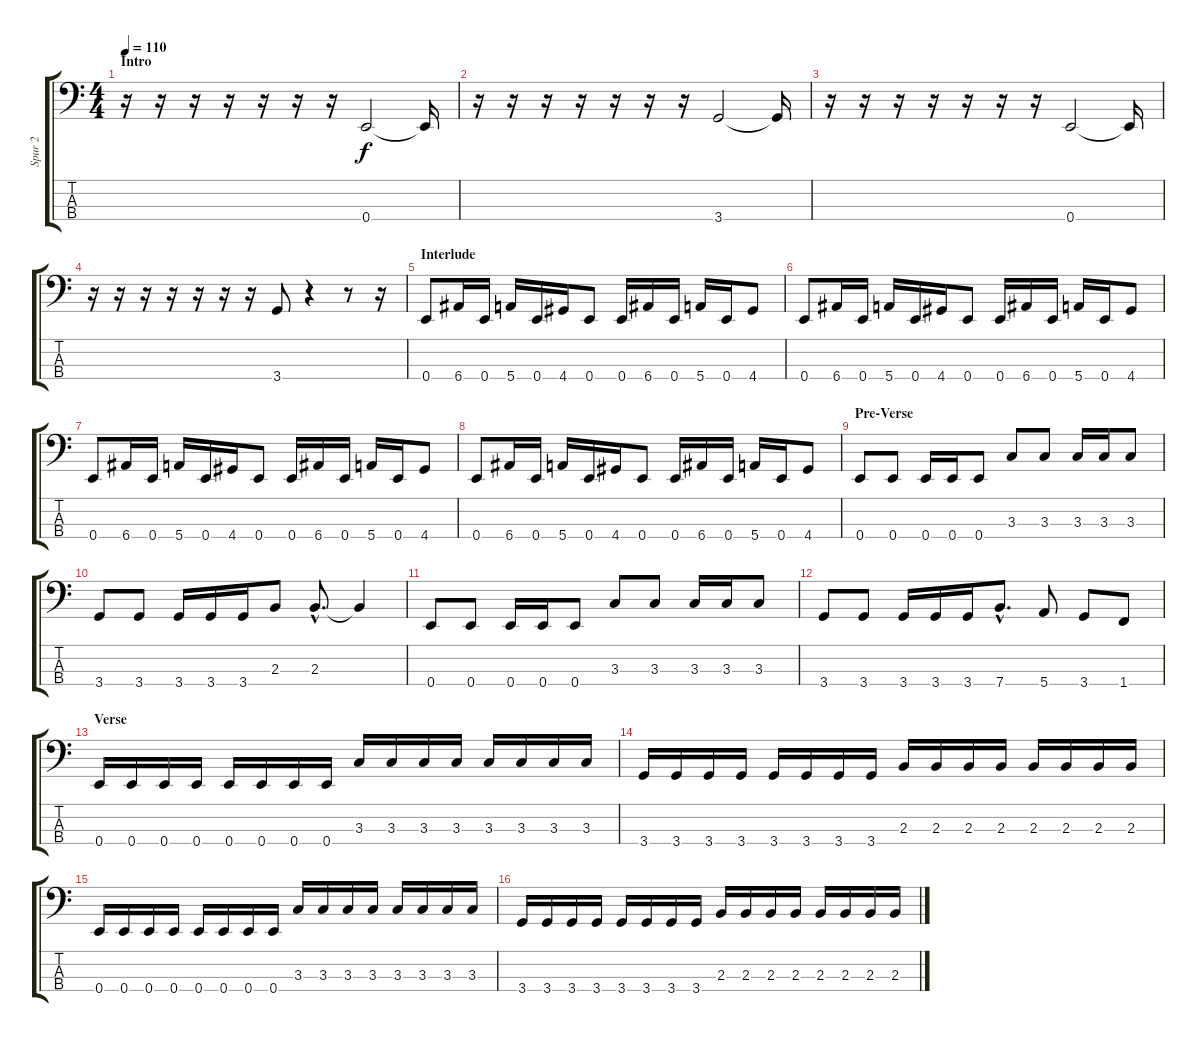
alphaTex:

\track ("Spur 2" "Spur 2") {instrument electricbasspick}
\staff {score tabs}
\tuning (G2 D2 A1 E1) {hide}
\ts (4 4)
\section ("" "Intro")
\tempo 110
\clef f4
\ks c
r.16{dy f instrument electricbasspick} r.16 r.16 r.16 r.16 r.16 r.16 0.4.2 0.4{t}.16 |
r.16 r.16 r.16 r.16 r.16 r.16 r.16 3.4.2 3.4{t}.16 |
r.16 r.16 r.16 r.16 r.16 r.16 r.16 0.4.2 0.4{t}.16 |
r.16 r.16 r.16 r.16 r.16 r.16 r.16 3.4.8 r.4 r.8 r.16 |
\section ("" "Interlude")
0.4.8 6.4.16 0.4.16 5.4.16 0.4.16 4.4.16 0.4.8 0.4.16 6.4.16 0.4.16 5.4.16 0.4.16 4.4.8 |
0.4.8 6.4.16 0.4.16 5.4.16 0.4.16 4.4.16 0.4.8 0.4.16 6.4.16 0.4.16 5.4.16 0.4.16 4.4.8 |
0.4.8 6.4.16 0.4.16 5.4.16 0.4.16 4.4.16 0.4.8 0.4.16 6.4.16 0.4.16 5.4.16 0.4.16 4.4.8 |
0.4.8 6.4.16 0.4.16 5.4.16 0.4.16 4.4.16 0.4.8 0.4.16 6.4.16 0.4.16 5.4.16 0.4.16 4.4.8 |
\section ("" "Pre-Verse")
0.4.8 0.4.8 0.4.16 0.4.16 0.4.8 3.3.8 3.3.8 3.3.16 3.3.16 3.3.8 |
3.4.8 3.4.8 3.4.16 3.4.16 3.4.16 2.3.8 2.3{hac}.8{d} 2.3{t}.4 |
0.4.8 0.4.8 0.4.16 0.4.16 0.4.8 3.3.8 3.3.8 3.3.16 3.3.16 3.3.8 |
3.4.8 3.4.8 3.4.16 3.4.16 3.4.16 7.4{hac}.8{d} 5.4.8 3.4.8 1.4.8 |
\section ("" "Verse")
0.4.16 0.4.16 0.4.16 0.4.16 0.4.16 0.4.16 0.4.16 0.4.16 3.3.16 3.3.16 3.3.16 3.3.16 3.3.16 3.3.16 3.3.16 3.3.16 |
3.4.16 3.4.16 3.4.16 3.4.16 3.4.16 3.4.16 3.4.16 3.4.16 2.3.16 2.3.16 2.3.16 2.3.16 2.3.16 2.3.16 2.3.16 2.3.16 |
0.4.16 0.4.16 0.4.16 0.4.16 0.4.16 0.4.16 0.4.16 0.4.16 3.3.16 3.3.16 3.3.16 3.3.16 3.3.16 3.3.16 3.3.16 3.3.16 |
3.4.16 3.4.16 3.4.16 3.4.16 3.4.16 3.4.16 3.4.16 3.4.16 2.3.16 2.3.16 2.3.16 2.3.16 2.3.16 2.3.16 2.3.16 2.3.16
